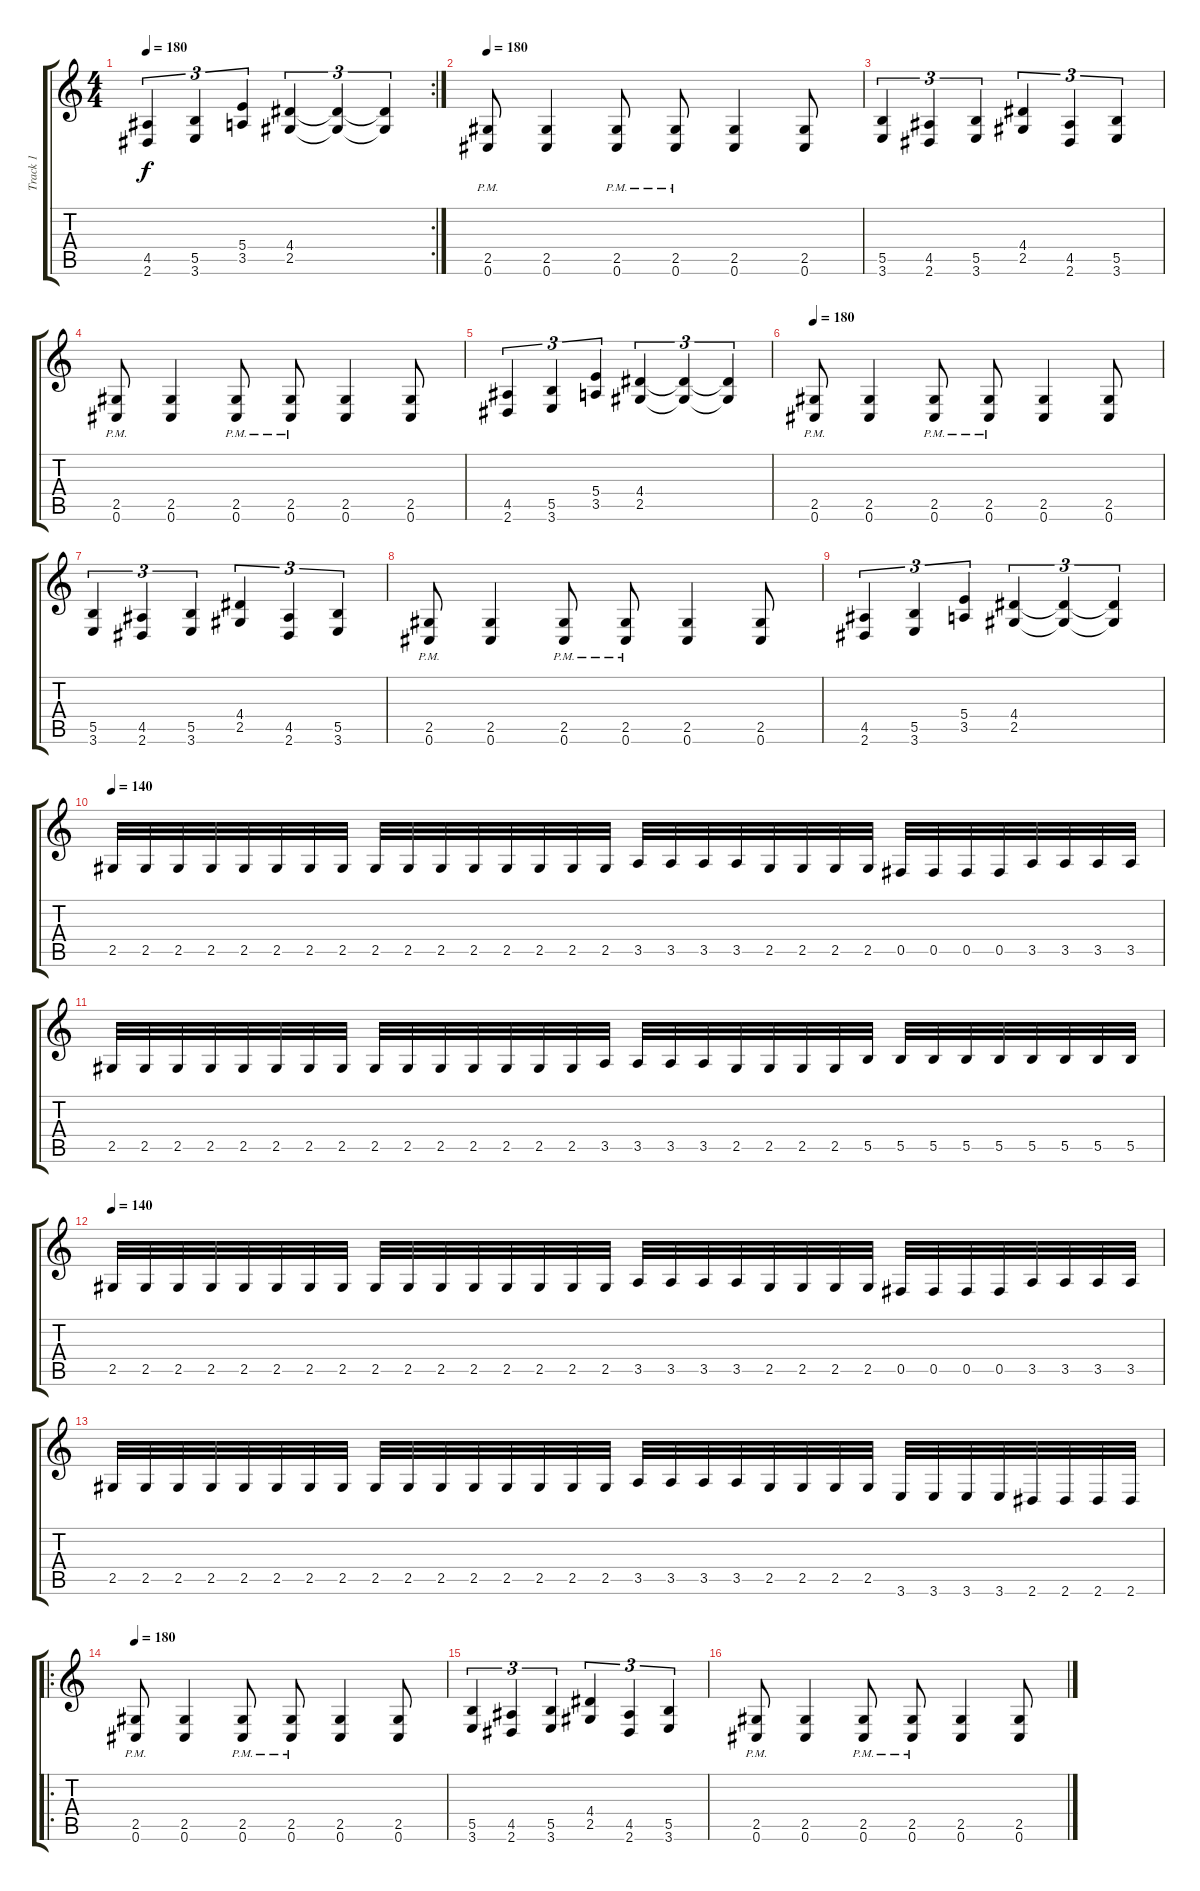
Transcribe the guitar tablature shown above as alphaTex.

\track ("Track 1" "Track 1") {instrument distortionguitar}
\staff {score tabs}
\tuning (Db4 Ab3 E3 B2 Gb2 Db2) {hide}
\rc 2
\ts (4 4)
\tempo 180
\clef g2
\ks c
(4.5 2.6).4{tu (3 2) dy f} (5.5 3.6).4{tu (3 2)} (5.4 3.5).4{tu (3 2)} (4.4 2.5).4{tu (3 2)} (4.4{t} 2.5{t}).4{tu (3 2)} (4.4{t} 2.5{t}).4{tu (3 2)} |
\tempo 180
(2.5{pm} 0.6{pm}).8 (2.5 0.6).4 (2.5{pm} 0.6{pm}).8 (2.5{pm} 0.6{pm}).8 (2.5 0.6).4 (2.5 0.6).8 |
(5.5 3.6).4{tu (3 2)} (4.5 2.6).4{tu (3 2)} (5.5 3.6).4{tu (3 2)} (4.4 2.5).4{tu (3 2)} (4.5 2.6).4{tu (3 2)} (5.5 3.6).4{tu (3 2)} |
(2.5{pm} 0.6{pm}).8 (2.5 0.6).4 (2.5{pm} 0.6{pm}).8 (2.5{pm} 0.6{pm}).8 (2.5 0.6).4 (2.5 0.6).8 |
(4.5 2.6).4{tu (3 2)} (5.5 3.6).4{tu (3 2)} (5.4 3.5).4{tu (3 2)} (4.4 2.5).4{tu (3 2)} (4.4{t} 2.5{t}).4{tu (3 2)} (4.4{t} 2.5{t}).4{tu (3 2)} |
\tempo 180
(2.5{pm} 0.6{pm}).8 (2.5 0.6).4 (2.5{pm} 0.6{pm}).8 (2.5{pm} 0.6{pm}).8 (2.5 0.6).4 (2.5 0.6).8 |
(5.5 3.6).4{tu (3 2)} (4.5 2.6).4{tu (3 2)} (5.5 3.6).4{tu (3 2)} (4.4 2.5).4{tu (3 2)} (4.5 2.6).4{tu (3 2)} (5.5 3.6).4{tu (3 2)} |
(2.5{pm} 0.6{pm}).8 (2.5 0.6).4 (2.5{pm} 0.6{pm}).8 (2.5{pm} 0.6{pm}).8 (2.5 0.6).4 (2.5 0.6).8 |
(4.5 2.6).4{tu (3 2)} (5.5 3.6).4{tu (3 2)} (5.4 3.5).4{tu (3 2)} (4.4 2.5).4{tu (3 2)} (4.4{t} 2.5{t}).4{tu (3 2)} (4.4{t} 2.5{t}).4{tu (3 2)} |
\tempo 140
2.5.32 2.5.32 2.5.32 2.5.32 2.5.32 2.5.32 2.5.32 2.5.32 2.5.32 2.5.32 2.5.32 2.5.32 2.5.32 2.5.32 2.5.32 2.5.32 3.5.32 3.5.32 3.5.32 3.5.32 2.5.32 2.5.32 2.5.32 2.5.32 0.5.32 0.5.32 0.5.32 0.5.32 3.5.32 3.5.32 3.5.32 3.5.32 |
2.5.32 2.5.32 2.5.32 2.5.32 2.5.32 2.5.32 2.5.32 2.5.32 2.5.32 2.5.32 2.5.32 2.5.32 2.5.32 2.5.32 2.5.32 3.5.32 3.5.32 3.5.32 3.5.32 2.5.32 2.5.32 2.5.32 2.5.32 5.5.32 5.5.32 5.5.32 5.5.32 5.5.32 5.5.32 5.5.32 5.5.32 5.5.32 |
\tempo 140
2.5.32 2.5.32 2.5.32 2.5.32 2.5.32 2.5.32 2.5.32 2.5.32 2.5.32 2.5.32 2.5.32 2.5.32 2.5.32 2.5.32 2.5.32 2.5.32 3.5.32 3.5.32 3.5.32 3.5.32 2.5.32 2.5.32 2.5.32 2.5.32 0.5.32 0.5.32 0.5.32 0.5.32 3.5.32 3.5.32 3.5.32 3.5.32 |
2.5.32 2.5.32 2.5.32 2.5.32 2.5.32 2.5.32 2.5.32 2.5.32 2.5.32 2.5.32 2.5.32 2.5.32 2.5.32 2.5.32 2.5.32 2.5.32 3.5.32 3.5.32 3.5.32 3.5.32 2.5.32 2.5.32 2.5.32 2.5.32 3.6.32 3.6.32 3.6.32 3.6.32 2.6.32 2.6.32 2.6.32 2.6.32 |
\ro
\tempo 180
(2.5{pm} 0.6{pm}).8 (2.5 0.6).4 (2.5{pm} 0.6{pm}).8 (2.5{pm} 0.6{pm}).8 (2.5 0.6).4 (2.5 0.6).8 |
(5.5 3.6).4{tu (3 2)} (4.5 2.6).4{tu (3 2)} (5.5 3.6).4{tu (3 2)} (4.4 2.5).4{tu (3 2)} (4.5 2.6).4{tu (3 2)} (5.5 3.6).4{tu (3 2)} |
(2.5{pm} 0.6{pm}).8 (2.5 0.6).4 (2.5{pm} 0.6{pm}).8 (2.5{pm} 0.6{pm}).8 (2.5 0.6).4 (2.5 0.6).8
